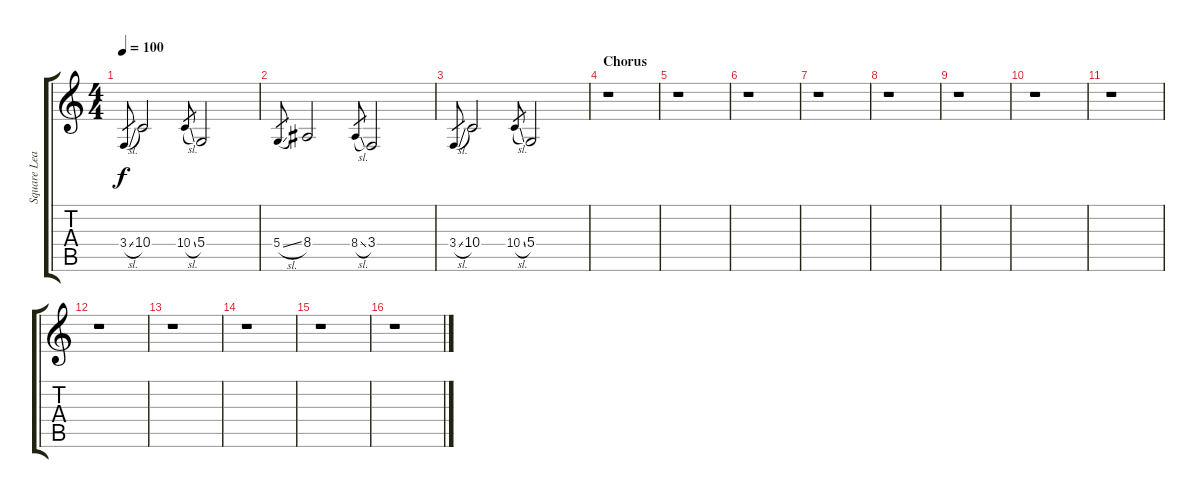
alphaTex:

\track ("Square Lead" "Square Lea") {instrument lead1square}
\staff {score tabs}
\tuning (E4 B3 G3 D3 A2 E2) {hide}
\ts (4 4)
\tempo 100
\clef g2
\ks c
3.4{sl}.8{gr dy f} 10.4.2 10.4{sl}.8{gr} 5.4.2 |
5.4{sl}.8{gr} 8.4.2 8.4{sl}.8{gr} 3.4.2 |
3.4{sl}.8{gr} 10.4.2 10.4{sl}.8{gr} 5.4.2 |
\section ("" "Chorus")
r.1 |
r.1 |
r.1 |
r.1 |
r.1 |
r.1 |
r.1 |
r.1 |
r.1 |
r.1 |
r.1 |
r.1 |
r.1
